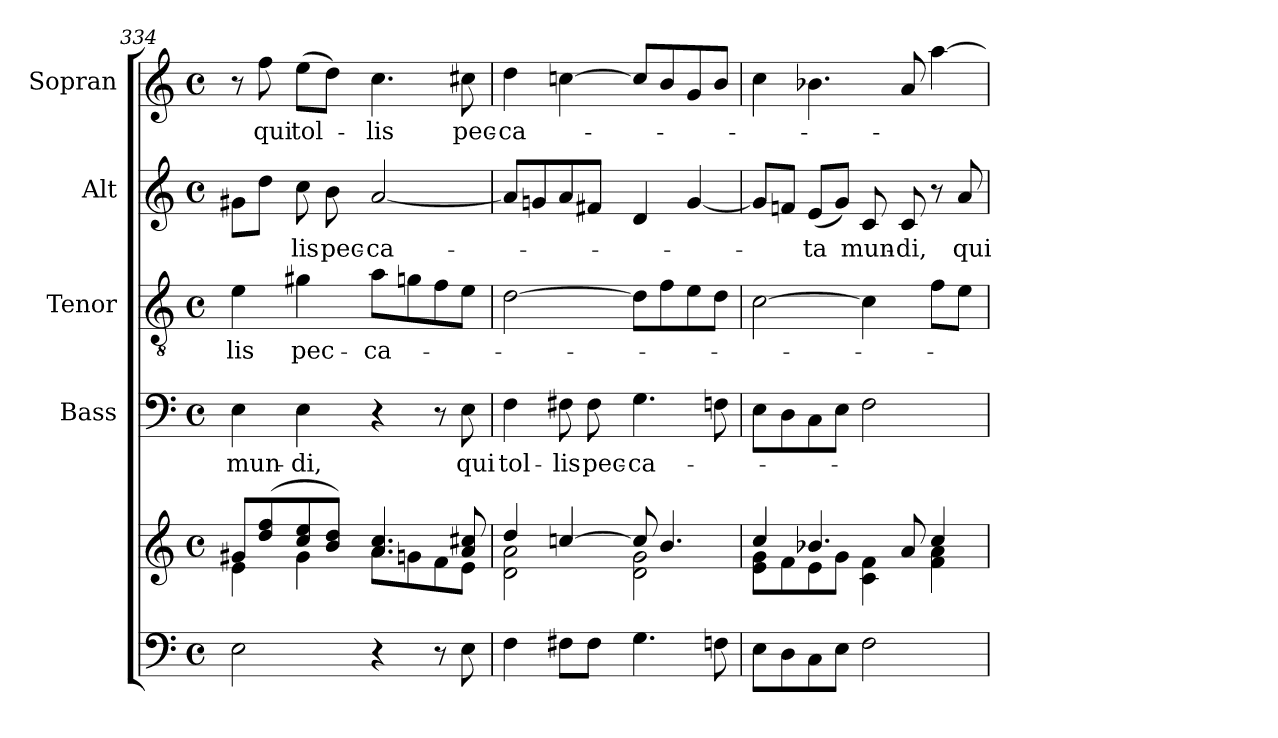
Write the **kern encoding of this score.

**kern	**kern	**kern	**text	**kern	**text	**kern	**text	**kern	**text
*part5	*part5	*part4	*part4	*part3	*part3	*part2	*part2	*part1	*part1
*staff6	*staff5	*staff4	*staff4	*staff3	*staff3	*staff2	*staff2	*staff1	*staff1
*	*	*I"Bass	*	*I"Tenor	*	*I"Alt	*	*I"Sopran	*
*	*	*I'B.	*	*I'T.	*	*I'A.	*	*I'S.	*
*clefF4	*clefG2	*clefF4	*	*clefGv2	*	*clefG2	*	*clefG2	*
*k[]	*k[]	*k[]	*	*k[]	*	*k[]	*	*k[]	*
*C:	*C:	*C:	*	*C:	*	*C:	*	*C:	*
*M4/4	*M4/4	*M4/4	*	*M4/4	*	*M4/4	*	*M4/4	*
*met(c)	*met(c)	*met(c)	*	*met(c)	*	*met(c)	*	*met(c)	*
=334	=334	=334	=334	=334	=334	=334	=334	=334	=334
*	*^	*	*	*	*	*	*	*	*
!	!	!	!	!LO:LY:b	!	!LO:LY:b	!	!	!	!
2E\	8g#X/L	4e\	4E\	mun-	4e\	-lis	8g#X\L	.	8r	.
!	!	!	!	!	!	!	!	!	!	!LO:LY:b
.	(>8dd/ 8ff/	.	.	.	.	.	8dd\J	.	8ff\	qui
!	!	!	!	!LO:LY:b	!	!LO:LY:b	!	!LO:LY:b	!	!LO:LY:b
.	8cc/ 8ee/	4g#\	4E\	-di,	4g#X\	pec-	8cc\	-lis	(>8ee\L	tol-
!	!	!	!	!	!	!	!	!LO:LY:b	!	!
.	8b/ 8dd/J)	.	.	.	.	.	8b\	pec-	8dd\J)	.
!	!	!	!	!	!	!LO:LY:b	!	!LO:LY:b	!	!LO:LY:b
4r	4.a/ 4.cc/	8a\L	4r	.	8a\L	-ca-	[2a/	-ca-	4.cc\	-lis
.	.	8gn\	.	.	8gn\	.	.	.	.	.
8r	.	8f\	8r	.	8f\	.	.	.	.	.
!	!	!	!	!LO:LY:b	!	!	!	!	!	!LO:LY:b
8E\	8a/ 8cc#X/	8e\J	8E\	qui	8e\J	.	.	.	8cc#X\	pec-
=335	=335	=335	=335	=335	=335	=335	=335	=335	=335	=335
!	!	!	!	!LO:LY:b	!	!	!	!	!	!LO:LY:b
4F\	4dd/	2d\ 2a\	4F\	tol-	[2d\	.	8a/L]	.	4dd\	-ca-
.	.	.	.	.	.	.	8gn/	.	.	.
!	!	!	!	!LO:LY:b	!	!	!	!	!	!
8F#X\L	[>4ccn/	.	8F#X\	-lis	.	.	8a/	.	[4ccn\	.
!	!	!	!	!LO:LY:b	!	!	!	!	!	!
8F#\J	.	.	8F#\	pec-	.	.	8f#X/J	.	.	.
!	!	!	!	!LO:LY:b	!	!	!	!	!	!
4.G\	8cc/]	2d\ 2g\	4.G\	-ca-	8d\L]	.	4d/	.	8cc/L]	.
.	4.b/	.	.	.	8f\	.	.	.	8b/	.
.	.	.	.	.	8e\	.	[4g/	.	8g/	.
8Fn\	.	.	8Fn\	.	8d\J	.	.	.	8b/J	.
=336	=336	=336	=336	=336	=336	=336	=336	=336	=336	=336
8E\L	4cc/	8e\ 8g\L	8E\L	.	[2c\	.	8g/L]	.	4cc\	.
8D\	.	8f\	8D\	.	.	.	8fn/J	.	.	.
!	!	!	!	!	!	!	!	!LO:LY:b	!	!
8C\	4.b-X/	8e\	8C\	.	.	.	(<8e/L	-ta	4.b-X\	.
8E\J	.	8g\J	8E\J	.	.	.	8g/J)	.	.	.
!	!	!	!	!	!	!	!	!LO:LY:b	!	!
2F\	.	4c\ 4f\	2F\	.	4c\]	.	8c/	mun-	.	.
!	!	!	!	!	!	!	!	!LO:LY:b	!	!
.	8a/	.	.	.	.	.	8c/	-di,	8a/	.
.	4cc/	4f\ 4a\	.	.	8f\L	.	8r	.	[4aa\	.
!	!	!	!	!	!	!	!	!LO:LY:b	!	!
.	.	.	.	.	8e\J	.	8a/	qui	.	.
*	*v	*v	*	*	*	*	*	*	*	*
=	=	=	=	=	=	=	=	=	=
*-	*-	*-	*-	*-	*-	*-	*-	*-	*-
